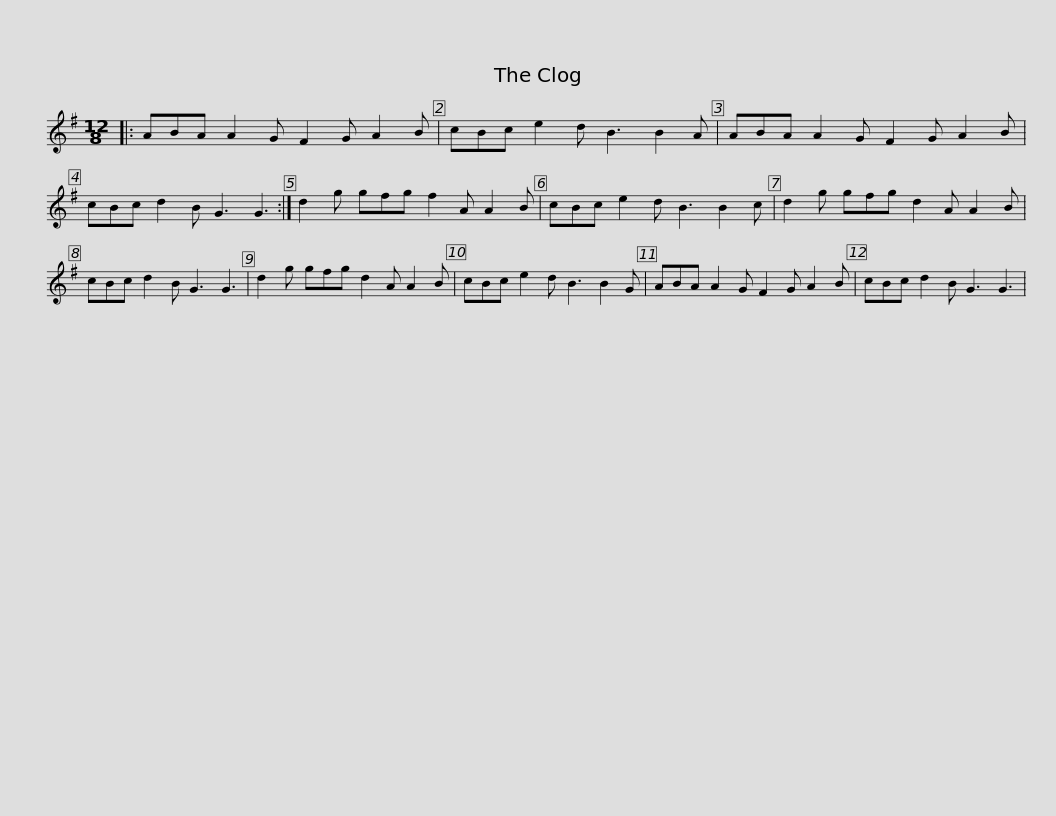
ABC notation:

X:1
L:1/8
M:12/8
I:linebreak $
K:G
V:1 treble
V:1
|: ABA A2 G F2 G A2 B | cBc e2 d B3 B2 A | ABA A2 G F2 G A2 B | cBc d2 B G3 G3 :|$ d2 g gfg f2 A A2 B | %5
 cBc e2 d B3 B2 c | d2 g gfg d2 A A2 B | cBc d2 B G3 G3 |$ d2 g gfg d2 A A2 B | cBc e2 d B3 B2 G | %10
 ABA A2 G F2 G A2 B | cBc d2 B G3 G3 | %12
